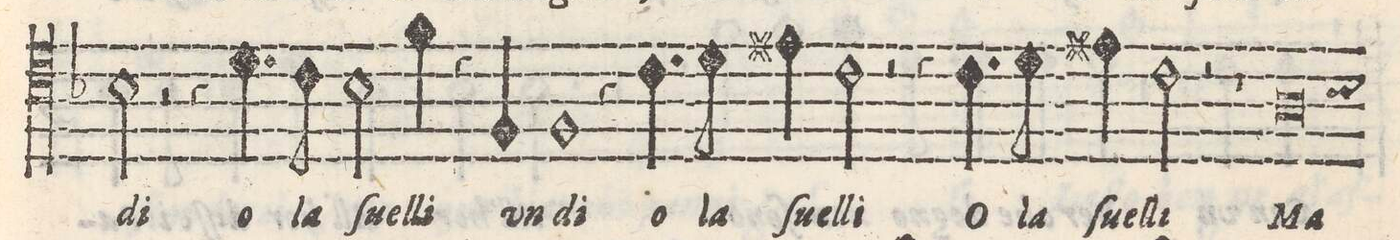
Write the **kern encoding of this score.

**kern	**text
*I"TENORE	*
*clefC4	*
*k[b-]	*
*met(C)	*
*M4/4	*
=21-	=21-
2B-\	-di
2r	.
=22-	=22-
4r	.
4.d\	o
8c\	la
2B-\	sue-
=23-	=23-
4f\	-lli
4r	.
4F/	un-
=24-	=24-
1F/	-di
=25-	=25-
4r	.
4.c\	o
8d\	la
4e#X\	ſue-
=26-	=26-
2c\	-lli
2r	.
=27-	=27-
4r	.
4.c\	O
8d\	la
4e#X\	xue-
=28-	=28-
2c\	-lli
2r	.
=29-	=29-
1r	.
=30-	=30-
0A	Ma
=31-	=31-
*-	*-
